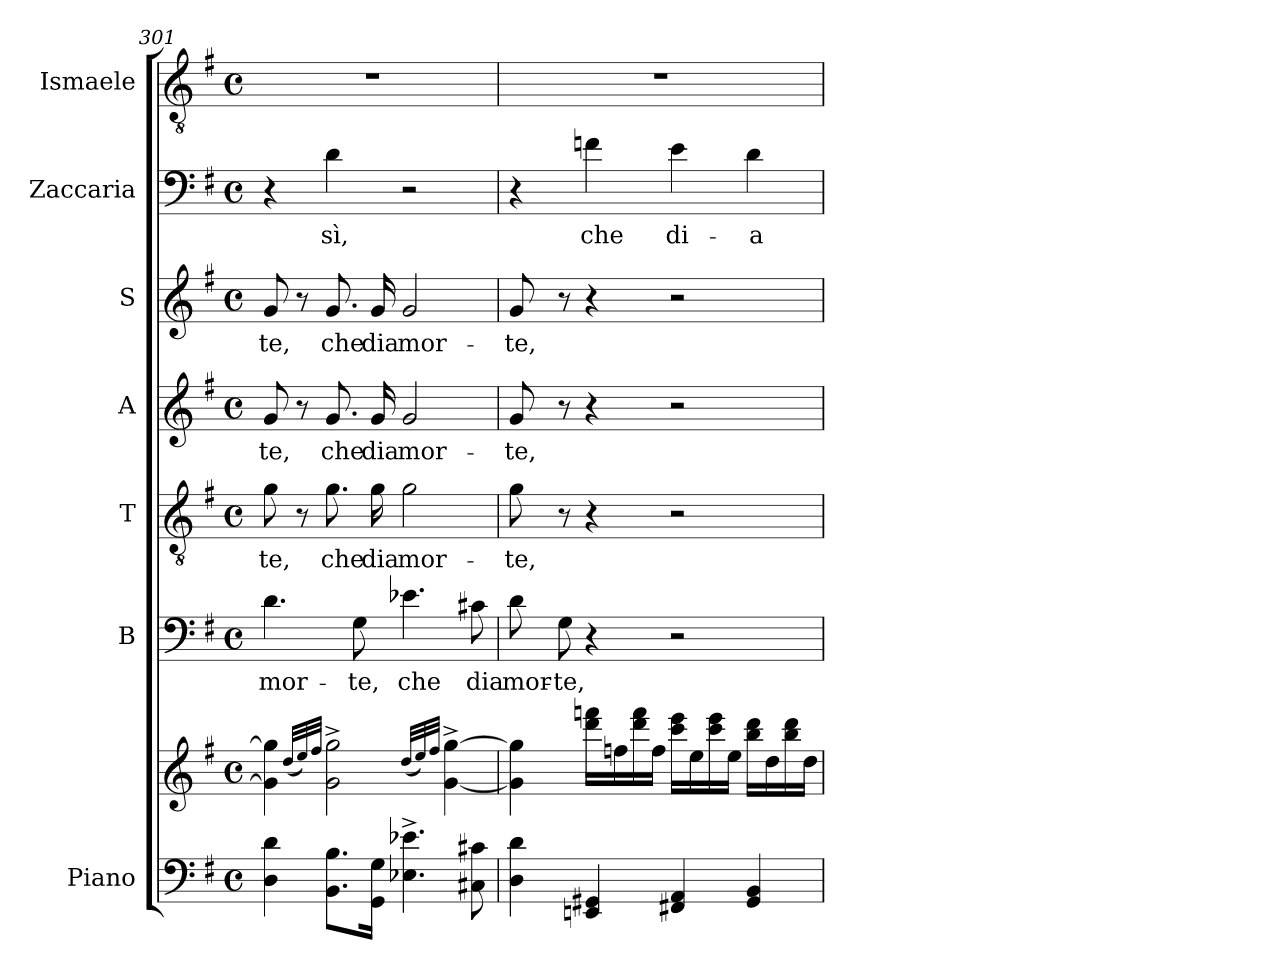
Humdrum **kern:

**kern	**kern	**kern	**text	**kern	**text	**kern	**text	**kern	**text	**kern	**text	**kern
*part7	*part7	*part6	*part6	*part5	*part5	*part4	*part4	*part3	*part3	*part2	*part2	*part1
*staff8	*staff7	*staff6	*staff6	*staff5	*staff5	*staff4	*staff4	*staff3	*staff3	*staff2	*staff2	*staff1
*I"Piano	*	*I"B	*	*I"T	*	*I"A	*	*I"S	*	*I"Zaccaria	*	*I"Ismaele
*I'Pno	*	*I'B	*	*I'T	*	*I'A	*	*I'S	*	*	*	*
*clefF4	*clefG2	*clefF4	*	*clefGv2	*	*clefG2	*	*clefG2	*	*clefF4	*	*clefGv2
*k[f#]	*k[f#]	*k[f#]	*	*k[f#]	*	*k[f#]	*	*k[f#]	*	*k[f#]	*	*k[f#]
*M4/4	*M4/4	*M4/4	*	*M4/4	*	*M4/4	*	*M4/4	*	*M4/4	*	*M4/4
*met(c)	*met(c)	*met(c)	*	*met(c)	*	*met(c)	*	*met(c)	*	*met(c)	*	*met(c)
=301	=301	=301	=301	=301	=301	=301	=301	=301	=301	=301	=301	=301
!	!	!	!LO:LY:b	!	!LO:LY:b	!	!LO:LY:b	!	!LO:LY:b	!	!	!
4D\ 4d\	4g\] 4gg\]	4.d\	mor-	8g\	-te,	8g/	-te,	8g/	-te,	4r	.	1r
.	.	.	.	8r	.	8r	.	8r	.	.	.	.
.	(32qdd/LLL	.	.	.	.	.	.	.	.	.	.	.
.	32qee/)	.	.	.	.	.	.	.	.	.	.	.
.	32qff#/JJJ	.	.	.	.	.	.	.	.	.	.	.
!	!	!	!	!	!LO:LY:b	!	!LO:LY:b	!	!LO:LY:b	!	!LO:LY:b	!
8.BB\ 8.B\L	2g\^ 2gg\^	.	.	8.g\	che	8.g/	che	8.g/	che	4d\	sì,	.
!	!	!	!LO:LY:b	!	!	!	!	!	!	!	!	!
.	.	8G\	-te,	.	.	.	.	.	.	.	.	.
!	!	!	!	!	!LO:LY:b	!	!LO:LY:b	!	!LO:LY:b	!	!	!
16GG\ 16G\Jk	.	.	.	16g\	dia	16g/	dia	16g/	dia	.	.	.
!	!	!	!LO:LY:b	!	!LO:LY:b	!	!LO:LY:b	!	!LO:LY:b	!	!	!
4.E-X\^ 4.e-X\^	.	4.e-X\	che	2g\	mor-	2g/	mor-	2g/	mor-	2r	.	.
.	(32qdd/LLL	.	.	.	.	.	.	.	.	.	.	.
.	32qee/)	.	.	.	.	.	.	.	.	.	.	.
.	32qff#/JJJ	.	.	.	.	.	.	.	.	.	.	.
.	[4g\^ [4gg\^	.	.	.	.	.	.	.	.	.	.	.
!	!	!	!LO:LY:b	!	!	!	!	!	!	!	!	!
8C#X\ 8c#X\	.	8c#X\	dia	.	.	.	.	.	.	.	.	.
!!LO:PB:g=z
=302	=302	=302	=302	=302	=302	=302	=302	=302	=302	=302	=302	=302
!	!	!	!LO:LY:b	!	!LO:LY:b	!	!LO:LY:b	!	!LO:LY:b	!	!	!
4D\ 4d\	4g\] 4gg\]	8d\	mor-	8g\	-te,	8g/	-te,	8g/	-te,	4r	.	1r
!	!	!	!LO:LY:b	!	!	!	!	!	!	!	!	!
.	.	8G\	-te,	8r	.	8r	.	8r	.	.	.	.
!	!	!	!	!	!	!	!	!	!	!	!LO:LY:b	!
4EEn/ 4GG#X/	16ddd\ 16fffn\LL	4r	.	4r	.	4r	.	4r	.	4fn\	che	.
.	16ffn\	.	.	.	.	.	.	.	.	.	.	.
.	16ddd\ 16fff\	.	.	.	.	.	.	.	.	.	.	.
.	16ff\JJ	.	.	.	.	.	.	.	.	.	.	.
!	!	!	!	!	!	!	!	!	!	!	!LO:LY:b	!
4FF#X/ 4AA/	16ccc\ 16eee\LL	2r	.	2r	.	2r	.	2r	.	4e\	di-	.
.	16ee\	.	.	.	.	.	.	.	.	.	.	.
.	16ccc\ 16eee\	.	.	.	.	.	.	.	.	.	.	.
.	16ee\JJ	.	.	.	.	.	.	.	.	.	.	.
!	!	!	!	!	!	!	!	!	!	!	!LO:LY:b	!
4GG#/ 4BB/	16bb\ 16ddd\LL	.	.	.	.	.	.	.	.	4d\	-a	.
.	16dd\	.	.	.	.	.	.	.	.	.	.	.
.	16bb\ 16ddd\	.	.	.	.	.	.	.	.	.	.	.
.	16dd\JJ	.	.	.	.	.	.	.	.	.	.	.
=	=	=	=	=	=	=	=	=	=	=	=	=
*-	*-	*-	*-	*-	*-	*-	*-	*-	*-	*-	*-	*-
